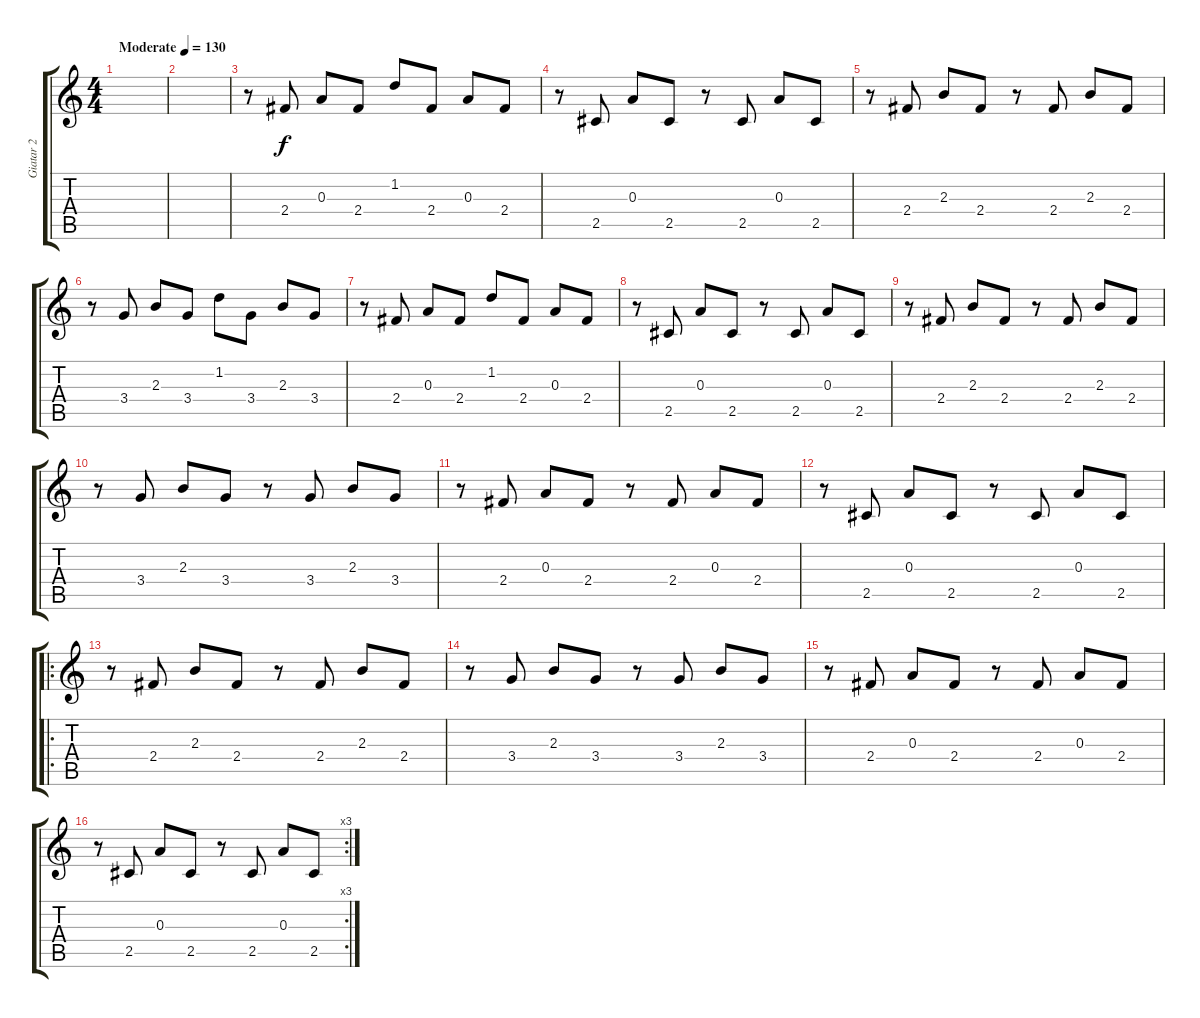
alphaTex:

\track ("Giatar 2" "Giatar 2") {instrument acousticguitarsteel}
\staff {score tabs}
\tuning (Gb4 Db4 A3 E3 B2 Gb2) {hide}
\ts (4 4)
\tempo (130 "Moderate")
\clef g2
\ks c
|
|
r.8 2.4.8 0.3.8 2.4.8 1.2.8 2.4.8 0.3.8 2.4.8 |
r.8 2.5.8 0.3.8 2.5.8 r.8 2.5.8 0.3.8 2.5.8 |
r.8 2.4.8 2.3.8 2.4.8 r.8 2.4.8 2.3.8 2.4.8 |
r.8 3.4.8 2.3.8 3.4.8 1.2.8 3.4.8 2.3.8 3.4.8 |
r.8 2.4.8 0.3.8 2.4.8 1.2.8 2.4.8 0.3.8 2.4.8 |
r.8 2.5.8 0.3.8 2.5.8 r.8 2.5.8 0.3.8 2.5.8 |
r.8 2.4.8 2.3.8 2.4.8 r.8 2.4.8 2.3.8 2.4.8 |
r.8 3.4.8 2.3.8 3.4.8 r.8 3.4.8 2.3.8 3.4.8 |
r.8 2.4.8 0.3.8 2.4.8 r.8 2.4.8 0.3.8 2.4.8 |
r.8 2.5.8 0.3.8 2.5.8 r.8 2.5.8 0.3.8 2.5.8 |
\ro
r.8 2.4.8 2.3.8 2.4.8 r.8 2.4.8 2.3.8 2.4.8 |
r.8 3.4.8 2.3.8 3.4.8 r.8 3.4.8 2.3.8 3.4.8 |
r.8 2.4.8 0.3.8 2.4.8 r.8 2.4.8 0.3.8 2.4.8 |
\rc 3
r.8 2.5.8 0.3.8 2.5.8 r.8 2.5.8 0.3.8 2.5.8
